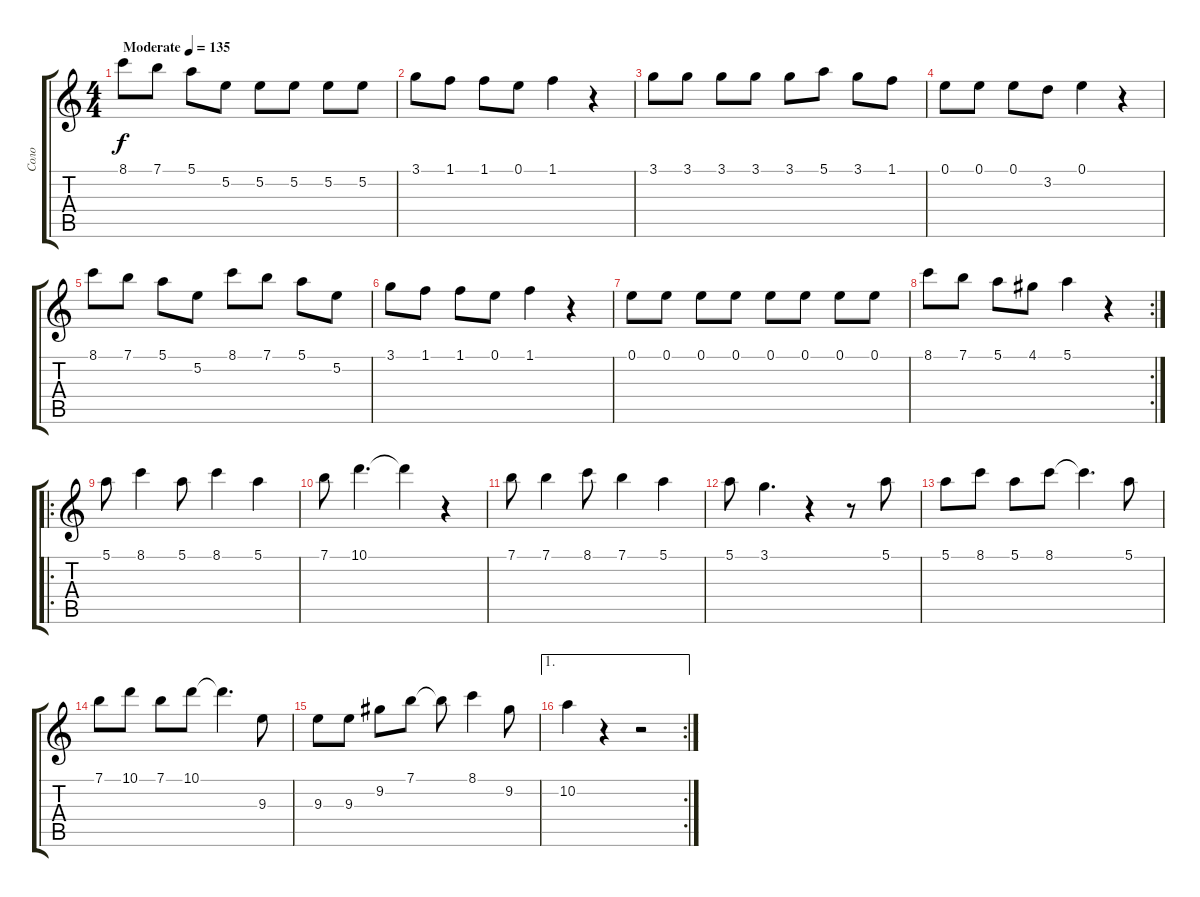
\track ("Соло" "Соло") {instrument overdrivenguitar}
\staff {score tabs}
\tuning (E4 B3 G3 D3 A2 E2) {hide}
\ts (4 4)
\tempo (135 "Moderate")
\clef g2
\ks c
8.1.8{dy f instrument overdrivenguitar} 7.1.8 5.1.8 5.2.8 5.2.8 5.2.8 5.2.8 5.2.8 |
3.1.8 1.1.8 1.1.8 0.1.8 1.1.4 r.4 |
3.1.8 3.1.8 3.1.8 3.1.8 3.1.8 5.1.8 3.1.8 1.1.8 |
0.1.8 0.1.8 0.1.8 3.2.8 0.1.4 r.4 |
8.1.8 7.1.8 5.1.8 5.2.8 8.1.8 7.1.8 5.1.8 5.2.8 |
3.1.8 1.1.8 1.1.8 0.1.8 1.1.4 r.4 |
0.1.8 0.1.8 0.1.8 0.1.8 0.1.8 0.1.8 0.1.8 0.1.8 |
\rc 2
8.1.8 7.1.8 5.1.8 4.1.8 5.1.4 r.4 |
\ro
5.1.8 8.1.4 5.1.8 8.1.4 5.1.4 |
7.1.8 10.1.4{d} 10.1{t}.4 r.4 |
7.1.8 7.1.4 8.1.8 7.1.4 5.1.4 |
5.1.8 3.1.4{d} r.4 r.8 5.1.8 |
5.1.8 8.1.8 5.1.8 8.1.8 8.1{t}.4{d} 5.1.8 |
7.1.8 10.1.8 7.1.8 10.1.8 10.1{t}.4{d} 9.3.8 |
9.3.8 9.3.8 9.2.8 7.1.8 7.1{t}.8 8.1.4 9.2.8 |
\ae 1
\rc 2
10.2.4 r.4 r.2
